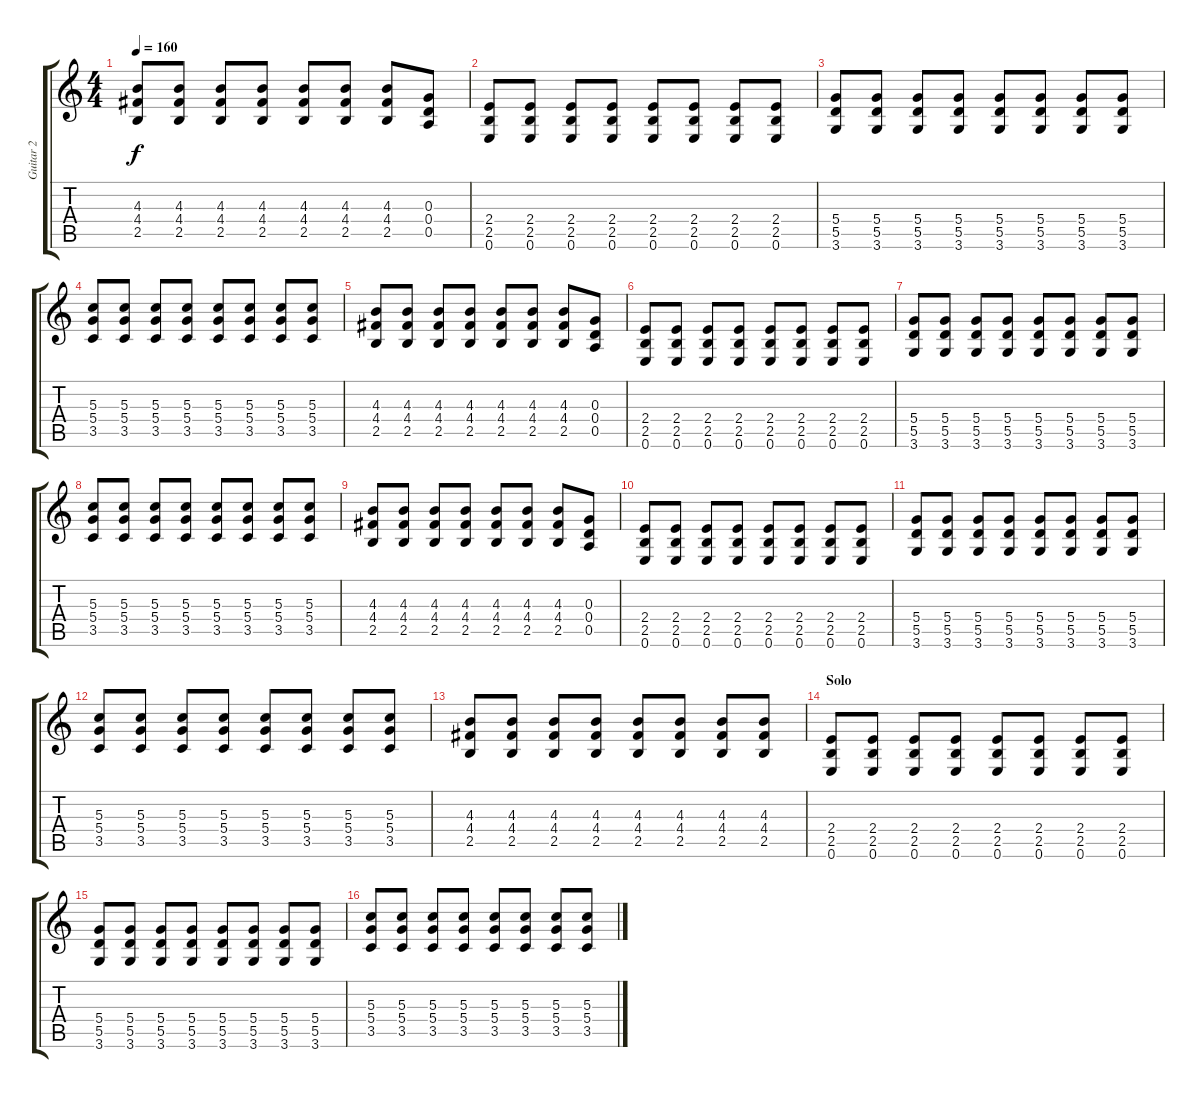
\track ("Guitar 2" "Guitar 2") {instrument overdrivenguitar}
\staff {score tabs}
\tuning (E4 B3 G3 D3 A2 E2) {hide}
\ts (4 4)
\tempo 160
\clef g2
\ks c
(4.3 4.4 2.5).8{dy f} (4.3 4.4 2.5).8 (4.3 4.4 2.5).8 (4.3 4.4 2.5).8 (4.3 4.4 2.5).8 (4.3 4.4 2.5).8 (4.3 4.4 2.5).8 (0.3 0.4 0.5).8 |
(2.4 2.5 0.6).8 (2.4 2.5 0.6).8 (2.4 2.5 0.6).8 (2.4 2.5 0.6).8 (2.4 2.5 0.6).8 (2.4 2.5 0.6).8 (2.4 2.5 0.6).8 (2.4 2.5 0.6).8 |
(5.4 5.5 3.6).8 (5.4 5.5 3.6).8 (5.4 5.5 3.6).8 (5.4 5.5 3.6).8 (5.4 5.5 3.6).8 (5.4 5.5 3.6).8 (5.4 5.5 3.6).8 (5.4 5.5 3.6).8 |
(5.3 5.4 3.5).8 (5.3 5.4 3.5).8 (5.3 5.4 3.5).8 (5.3 5.4 3.5).8 (5.3 5.4 3.5).8 (5.3 5.4 3.5).8 (5.3 5.4 3.5).8 (5.3 5.4 3.5).8 |
(4.3 4.4 2.5).8 (4.3 4.4 2.5).8 (4.3 4.4 2.5).8 (4.3 4.4 2.5).8 (4.3 4.4 2.5).8 (4.3 4.4 2.5).8 (4.3 4.4 2.5).8 (0.3 0.4 0.5).8 |
(2.4 2.5 0.6).8 (2.4 2.5 0.6).8 (2.4 2.5 0.6).8 (2.4 2.5 0.6).8 (2.4 2.5 0.6).8 (2.4 2.5 0.6).8 (2.4 2.5 0.6).8 (2.4 2.5 0.6).8 |
(5.4 5.5 3.6).8 (5.4 5.5 3.6).8 (5.4 5.5 3.6).8 (5.4 5.5 3.6).8 (5.4 5.5 3.6).8 (5.4 5.5 3.6).8 (5.4 5.5 3.6).8 (5.4 5.5 3.6).8 |
(5.3 5.4 3.5).8 (5.3 5.4 3.5).8 (5.3 5.4 3.5).8 (5.3 5.4 3.5).8 (5.3 5.4 3.5).8 (5.3 5.4 3.5).8 (5.3 5.4 3.5).8 (5.3 5.4 3.5).8 |
(4.3 4.4 2.5).8 (4.3 4.4 2.5).8 (4.3 4.4 2.5).8 (4.3 4.4 2.5).8 (4.3 4.4 2.5).8 (4.3 4.4 2.5).8 (4.3 4.4 2.5).8 (0.3 0.4 0.5).8 |
(2.4 2.5 0.6).8 (2.4 2.5 0.6).8 (2.4 2.5 0.6).8 (2.4 2.5 0.6).8 (2.4 2.5 0.6).8 (2.4 2.5 0.6).8 (2.4 2.5 0.6).8 (2.4 2.5 0.6).8 |
(5.4 5.5 3.6).8 (5.4 5.5 3.6).8 (5.4 5.5 3.6).8 (5.4 5.5 3.6).8 (5.4 5.5 3.6).8 (5.4 5.5 3.6).8 (5.4 5.5 3.6).8 (5.4 5.5 3.6).8 |
(5.3 5.4 3.5).8 (5.3 5.4 3.5).8 (5.3 5.4 3.5).8 (5.3 5.4 3.5).8 (5.3 5.4 3.5).8 (5.3 5.4 3.5).8 (5.3 5.4 3.5).8 (5.3 5.4 3.5).8 |
(4.3 4.4 2.5).8 (4.3 4.4 2.5).8 (4.3 4.4 2.5).8 (4.3 4.4 2.5).8 (4.3 4.4 2.5).8 (4.3 4.4 2.5).8 (4.3 4.4 2.5).8 (4.3 4.4 2.5).8 |
\section ("" "Solo")
(2.4 2.5 0.6).8 (2.4 2.5 0.6).8 (2.4 2.5 0.6).8 (2.4 2.5 0.6).8 (2.4 2.5 0.6).8 (2.4 2.5 0.6).8 (2.4 2.5 0.6).8 (2.4 2.5 0.6).8 |
(5.4 5.5 3.6).8 (5.4 5.5 3.6).8 (5.4 5.5 3.6).8 (5.4 5.5 3.6).8 (5.4 5.5 3.6).8 (5.4 5.5 3.6).8 (5.4 5.5 3.6).8 (5.4 5.5 3.6).8 |
(5.3 5.4 3.5).8 (5.3 5.4 3.5).8 (5.3 5.4 3.5).8 (5.3 5.4 3.5).8 (5.3 5.4 3.5).8 (5.3 5.4 3.5).8 (5.3 5.4 3.5).8 (5.3 5.4 3.5).8
